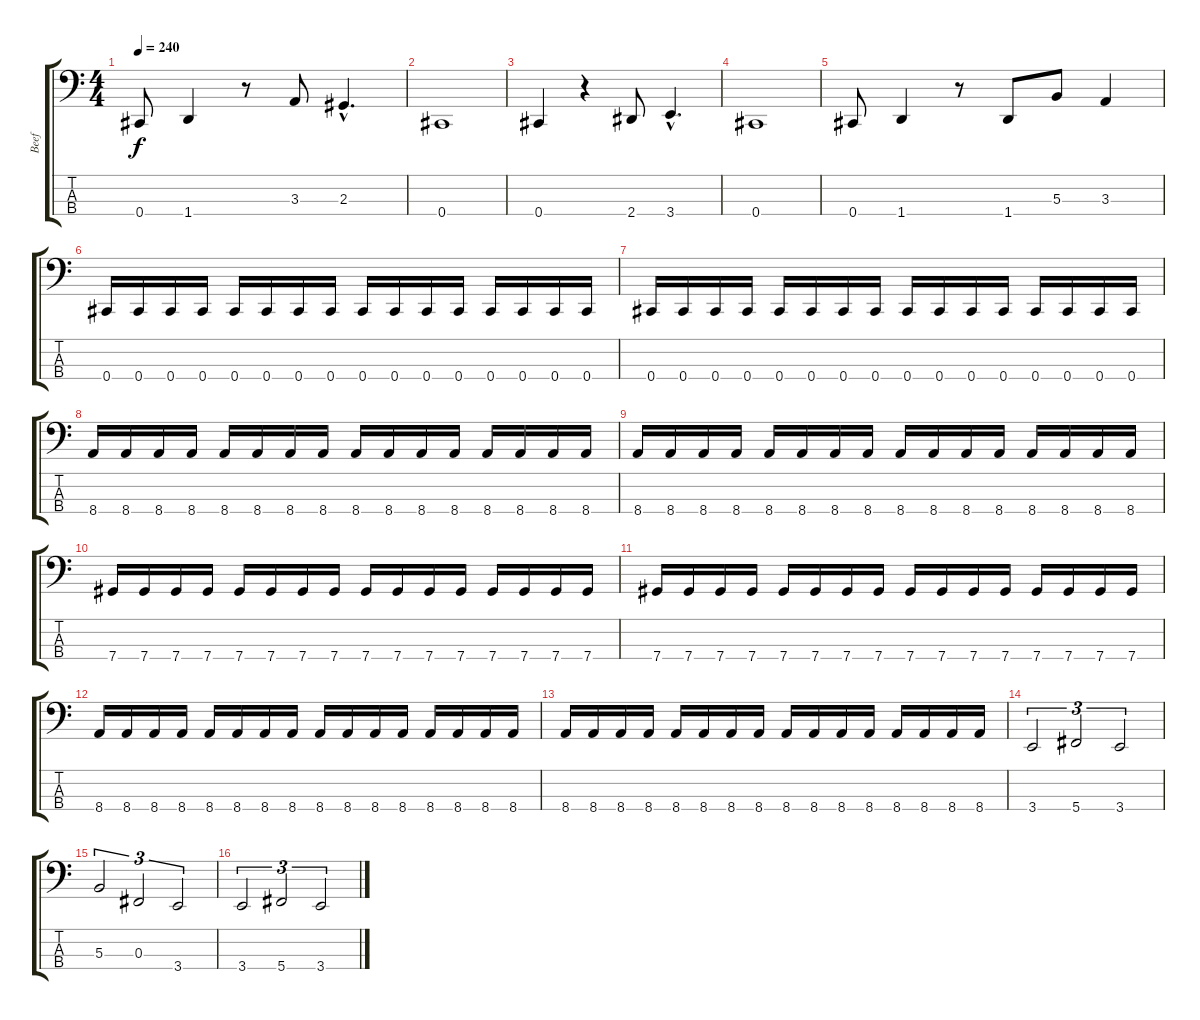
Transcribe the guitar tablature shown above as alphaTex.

\track ("Beef" "Beef") {instrument electricbassfinger}
\staff {score tabs}
\tuning (E2 B1 Gb1 Db1) {hide}
\ts (4 4)
\tempo 240
\clef f4
\ks c
0.4.8{dy f} 1.4.4 r.8 3.3.8 2.3{hac}.4{d} |
0.4.1 |
0.4.4 r.4 2.4.8 3.4{hac}.4{d} |
0.4.1 |
0.4.8 1.4.4 r.8 1.4.8 5.3.8 3.3.4 |
0.4.16 0.4.16 0.4.16 0.4.16 0.4.16 0.4.16 0.4.16 0.4.16 0.4.16 0.4.16 0.4.16 0.4.16 0.4.16 0.4.16 0.4.16 0.4.16 |
0.4.16 0.4.16 0.4.16 0.4.16 0.4.16 0.4.16 0.4.16 0.4.16 0.4.16 0.4.16 0.4.16 0.4.16 0.4.16 0.4.16 0.4.16 0.4.16 |
8.4.16 8.4.16 8.4.16 8.4.16 8.4.16 8.4.16 8.4.16 8.4.16 8.4.16 8.4.16 8.4.16 8.4.16 8.4.16 8.4.16 8.4.16 8.4.16 |
8.4.16 8.4.16 8.4.16 8.4.16 8.4.16 8.4.16 8.4.16 8.4.16 8.4.16 8.4.16 8.4.16 8.4.16 8.4.16 8.4.16 8.4.16 8.4.16 |
7.4.16 7.4.16 7.4.16 7.4.16 7.4.16 7.4.16 7.4.16 7.4.16 7.4.16 7.4.16 7.4.16 7.4.16 7.4.16 7.4.16 7.4.16 7.4.16 |
7.4.16 7.4.16 7.4.16 7.4.16 7.4.16 7.4.16 7.4.16 7.4.16 7.4.16 7.4.16 7.4.16 7.4.16 7.4.16 7.4.16 7.4.16 7.4.16 |
8.4.16 8.4.16 8.4.16 8.4.16 8.4.16 8.4.16 8.4.16 8.4.16 8.4.16 8.4.16 8.4.16 8.4.16 8.4.16 8.4.16 8.4.16 8.4.16 |
8.4.16 8.4.16 8.4.16 8.4.16 8.4.16 8.4.16 8.4.16 8.4.16 8.4.16 8.4.16 8.4.16 8.4.16 8.4.16 8.4.16 8.4.16 8.4.16 |
3.4.2{tu (3 2)} 5.4.2{tu (3 2)} 3.4.2{tu (3 2)} |
5.3.2{tu (3 2)} 0.3.2{tu (3 2)} 3.4.2{tu (3 2)} |
3.4.2{tu (3 2)} 5.4.2{tu (3 2)} 3.4.2{tu (3 2)}
